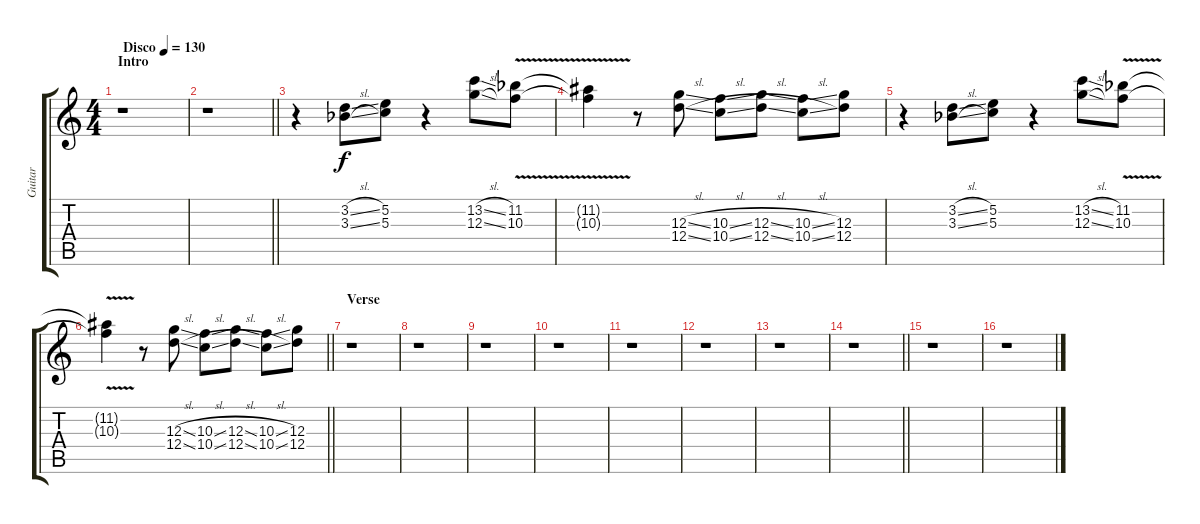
\track ("Guitar" "Guitar") {instrument overdrivenguitar}
\staff {score tabs}
\tuning (E4 B3 G3 D3 A2 E2) {hide}
\ts (4 4)
\section ("" "Intro")
\tempo (130 "Disco")
\clef g2
\ks c
r.1{dy f instrument overdrivenguitar} |
\barLineRight lightlight
r.1 |
r.4 (3.2{sl} 3.3{sl acc b}).8 (5.2 5.3).8 r.4 (13.2{sl} 12.3{sl}).8 (11.2{v acc b} 10.3{v}).8 |
(11.2{t} 10.3{t}).4 r.8 (12.3{sl} 12.4{sl}).8 (10.3{sl} 10.4{sl}).8 (12.3{sl} 12.4{sl}).8 (10.3{sl} 10.4{sl}).8 (12.3 12.4).8 |
r.4 (3.2{sl} 3.3{sl acc b}).8 (5.2 5.3).8 r.4 (13.2{sl} 12.3{sl}).8 (11.2{v acc b} 10.3{v}).8 |
\barLineRight lightlight
(11.2{t} 10.3{t}).4 r.8 (12.3{sl} 12.4{sl}).8 (10.3{sl} 10.4{sl}).8 (12.3{sl} 12.4{sl}).8 (10.3{sl} 10.4{sl}).8 (12.3 12.4).8 |
\section ("" "Verse")
r.1 |
r.1 |
r.1 |
r.1 |
r.1 |
r.1 |
r.1 |
\barLineRight lightlight
r.1 |
r.1 |
r.1
